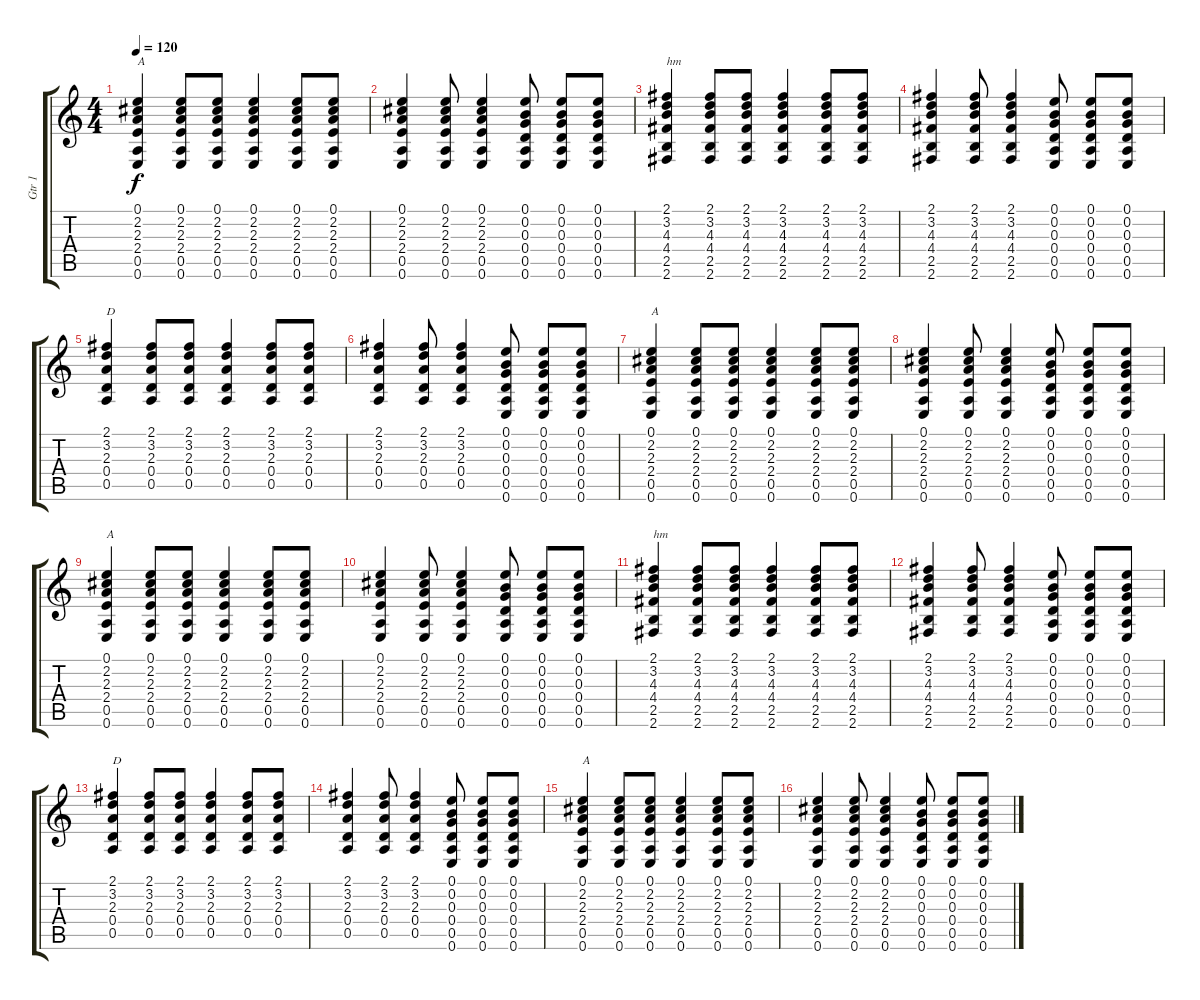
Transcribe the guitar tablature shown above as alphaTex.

\track ("Gtr 1" "Gtr 1") {instrument acousticguitarsteel}
\staff {score tabs}
\tuning (E4 B3 G3 D3 A2 E2) {hide}
\ts (4 4)
\tempo 120
\clef g2
\ks c
(0.1 2.2 2.3 2.4 0.5 0.6).4{txt "A" dy f} (0.1 2.2 2.3 2.4 0.5 0.6).8 (0.1 2.2 2.3 2.4 0.5 0.6).8 (0.1 2.2 2.3 2.4 0.5 0.6).4 (0.1 2.2 2.3 2.4 0.5 0.6).8 (0.1 2.2 2.3 2.4 0.5 0.6).8 |
(0.1 2.2 2.3 2.4 0.5 0.6).4 (0.1 2.2 2.3 2.4 0.5 0.6).8 (0.1 2.2 2.3 2.4 0.5 0.6).4 (0.1 0.2 0.3 0.4 0.5 0.6).8 (0.1 0.2 0.3 0.4 0.5 0.6).8 (0.1 0.2 0.3 0.4 0.5 0.6).8 |
(2.1 3.2 4.3 4.4 2.5 2.6).4{txt "hm"} (2.1 3.2 4.3 4.4 2.5 2.6).8 (2.1 3.2 4.3 4.4 2.5 2.6).8 (2.1 3.2 4.3 4.4 2.5 2.6).4 (2.1 3.2 4.3 4.4 2.5 2.6).8 (2.1 3.2 4.3 4.4 2.5 2.6).8 |
(2.1 3.2 4.3 4.4 2.5 2.6).4 (2.1 3.2 4.3 4.4 2.5 2.6).8 (2.1 3.2 4.3 4.4 2.5 2.6).4 (0.1 0.2 0.3 0.4 0.5 0.6).8 (0.1 0.2 0.3 0.4 0.5 0.6).8 (0.1 0.2 0.3 0.4 0.5 0.6).8 |
(2.1 3.2 2.3 0.4 0.5).4{txt "D"} (2.1 3.2 2.3 0.4 0.5).8 (2.1 3.2 2.3 0.4 0.5).8 (2.1 3.2 2.3 0.4 0.5).4 (2.1 3.2 2.3 0.4 0.5).8 (2.1 3.2 2.3 0.4 0.5).8 |
(2.1 3.2 2.3 0.4 0.5).4 (2.1 3.2 2.3 0.4 0.5).8 (2.1 3.2 2.3 0.4 0.5).4 (0.1 0.2 0.3 0.4 0.5 0.6).8 (0.1 0.2 0.3 0.4 0.5 0.6).8 (0.1 0.2 0.3 0.4 0.5 0.6).8 |
(0.1 2.2 2.3 2.4 0.5 0.6).4{txt "A"} (0.1 2.2 2.3 2.4 0.5 0.6).8 (0.1 2.2 2.3 2.4 0.5 0.6).8 (0.1 2.2 2.3 2.4 0.5 0.6).4 (0.1 2.2 2.3 2.4 0.5 0.6).8 (0.1 2.2 2.3 2.4 0.5 0.6).8 |
(0.1 2.2 2.3 2.4 0.5 0.6).4 (0.1 2.2 2.3 2.4 0.5 0.6).8 (0.1 2.2 2.3 2.4 0.5 0.6).4 (0.1 0.2 0.3 0.4 0.5 0.6).8 (0.1 0.2 0.3 0.4 0.5 0.6).8 (0.1 0.2 0.3 0.4 0.5 0.6).8 |
(0.1 2.2 2.3 2.4 0.5 0.6).4{txt "A"} (0.1 2.2 2.3 2.4 0.5 0.6).8 (0.1 2.2 2.3 2.4 0.5 0.6).8 (0.1 2.2 2.3 2.4 0.5 0.6).4 (0.1 2.2 2.3 2.4 0.5 0.6).8 (0.1 2.2 2.3 2.4 0.5 0.6).8 |
(0.1 2.2 2.3 2.4 0.5 0.6).4 (0.1 2.2 2.3 2.4 0.5 0.6).8 (0.1 2.2 2.3 2.4 0.5 0.6).4 (0.1 0.2 0.3 0.4 0.5 0.6).8 (0.1 0.2 0.3 0.4 0.5 0.6).8 (0.1 0.2 0.3 0.4 0.5 0.6).8 |
(2.1 3.2 4.3 4.4 2.5 2.6).4{txt "hm"} (2.1 3.2 4.3 4.4 2.5 2.6).8 (2.1 3.2 4.3 4.4 2.5 2.6).8 (2.1 3.2 4.3 4.4 2.5 2.6).4 (2.1 3.2 4.3 4.4 2.5 2.6).8 (2.1 3.2 4.3 4.4 2.5 2.6).8 |
(2.1 3.2 4.3 4.4 2.5 2.6).4 (2.1 3.2 4.3 4.4 2.5 2.6).8 (2.1 3.2 4.3 4.4 2.5 2.6).4 (0.1 0.2 0.3 0.4 0.5 0.6).8 (0.1 0.2 0.3 0.4 0.5 0.6).8 (0.1 0.2 0.3 0.4 0.5 0.6).8 |
(2.1 3.2 2.3 0.4 0.5).4{txt "D"} (2.1 3.2 2.3 0.4 0.5).8 (2.1 3.2 2.3 0.4 0.5).8 (2.1 3.2 2.3 0.4 0.5).4 (2.1 3.2 2.3 0.4 0.5).8 (2.1 3.2 2.3 0.4 0.5).8 |
(2.1 3.2 2.3 0.4 0.5).4 (2.1 3.2 2.3 0.4 0.5).8 (2.1 3.2 2.3 0.4 0.5).4 (0.1 0.2 0.3 0.4 0.5 0.6).8 (0.1 0.2 0.3 0.4 0.5 0.6).8 (0.1 0.2 0.3 0.4 0.5 0.6).8 |
(0.1 2.2 2.3 2.4 0.5 0.6).4{txt "A"} (0.1 2.2 2.3 2.4 0.5 0.6).8 (0.1 2.2 2.3 2.4 0.5 0.6).8 (0.1 2.2 2.3 2.4 0.5 0.6).4 (0.1 2.2 2.3 2.4 0.5 0.6).8 (0.1 2.2 2.3 2.4 0.5 0.6).8 |
(0.1 2.2 2.3 2.4 0.5 0.6).4 (0.1 2.2 2.3 2.4 0.5 0.6).8 (0.1 2.2 2.3 2.4 0.5 0.6).4 (0.1 0.2 0.3 0.4 0.5 0.6).8 (0.1 0.2 0.3 0.4 0.5 0.6).8 (0.1 0.2 0.3 0.4 0.5 0.6).8
